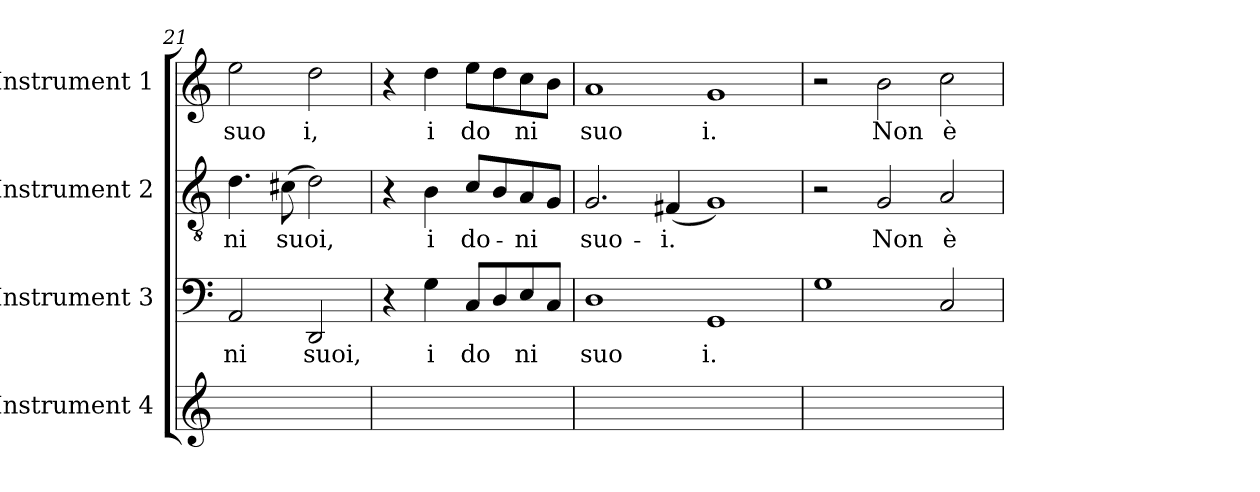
**kern	**kern	**text	**kern	**text	**kern	**text
*part4	*part3	*part3	*part2	*part2	*part1	*part1
*staff4	*staff3	*staff3	*staff2	*staff2	*staff1	*staff1
*I"Instrument 4	*I"Instrument 3	*	*I"Instrument 2	*	*I"Instrument 1	*
*clefG2	*clefF4	*	*clefGv2	*	*clefG2	*
*k[]	*k[]	*	*k[]	*	*k[]	*
=21	=21	=21	=21	=21	=21	=21
!	!	!LO:LY:b	!	!LO:LY:b	!	!LO:LY:b
1ryy	2AA/	ni	4.d\	-ni	2ee\	suo
!	!	!	!	!LO:LY:b	!	!
.	.	.	(>8c#X\	suoi,	.	.
!	!	!LO:LY:b	!	!	!	!LO:LY:b
.	2DD/	suoi,	2d\)	.	2dd\	i,
=22	=22	=22	=22	=22	=22	=22
1ryy	4r	.	4r	.	4r	.
!	!	!LO:LY:b	!	!LO:LY:b	!	!LO:LY:b
.	4G\	i	4B\	i	4dd\	i
!	!	!LO:LY:b	!	!LO:LY:b	!	!LO:LY:b
.	8C/L	do	8c/L	do-	8ee\L	do
.	8D/	.	8B/	.	8dd\	.
!	!	!LO:LY:b	!	!LO:LY:b	!	!LO:LY:b
.	8E/	ni	8A/	-ni	8cc\	ni
.	8C/J	.	8G/J	.	8b\J	.
!!LO:PB:g=z
=23	=23	=23	=23	=23	=23	=23
!	!	!LO:LY:b	!	!LO:LY:b	!	!LO:LY:b
1ryy	1D	suo	2.G/	suo-	1a	suo
!	!	!	!	!LO:LY:b	!	!
.	.	.	(<4F#X/	-i.	.	.
!	!	!LO:LY:b	!	!	!	!LO:LY:b
1ryy	1GG	i.	1G)	.	1g	i.
!!LO:LB:g=z
=24	=24	=24	=24	=24	=24	=24
1ryy	1G	.	2r	.	2r	.
!	!	!	!	!LO:LY:b	!	!LO:LY:b
.	.	.	2G/	Non	2b\	Non
!	!	!	!	!LO:LY:b	!	!LO:LY:b
2ryy	2C/	.	2A/	è	2cc\	è
=	=	=	=	=	=	=
*-	*-	*-	*-	*-	*-	*-
